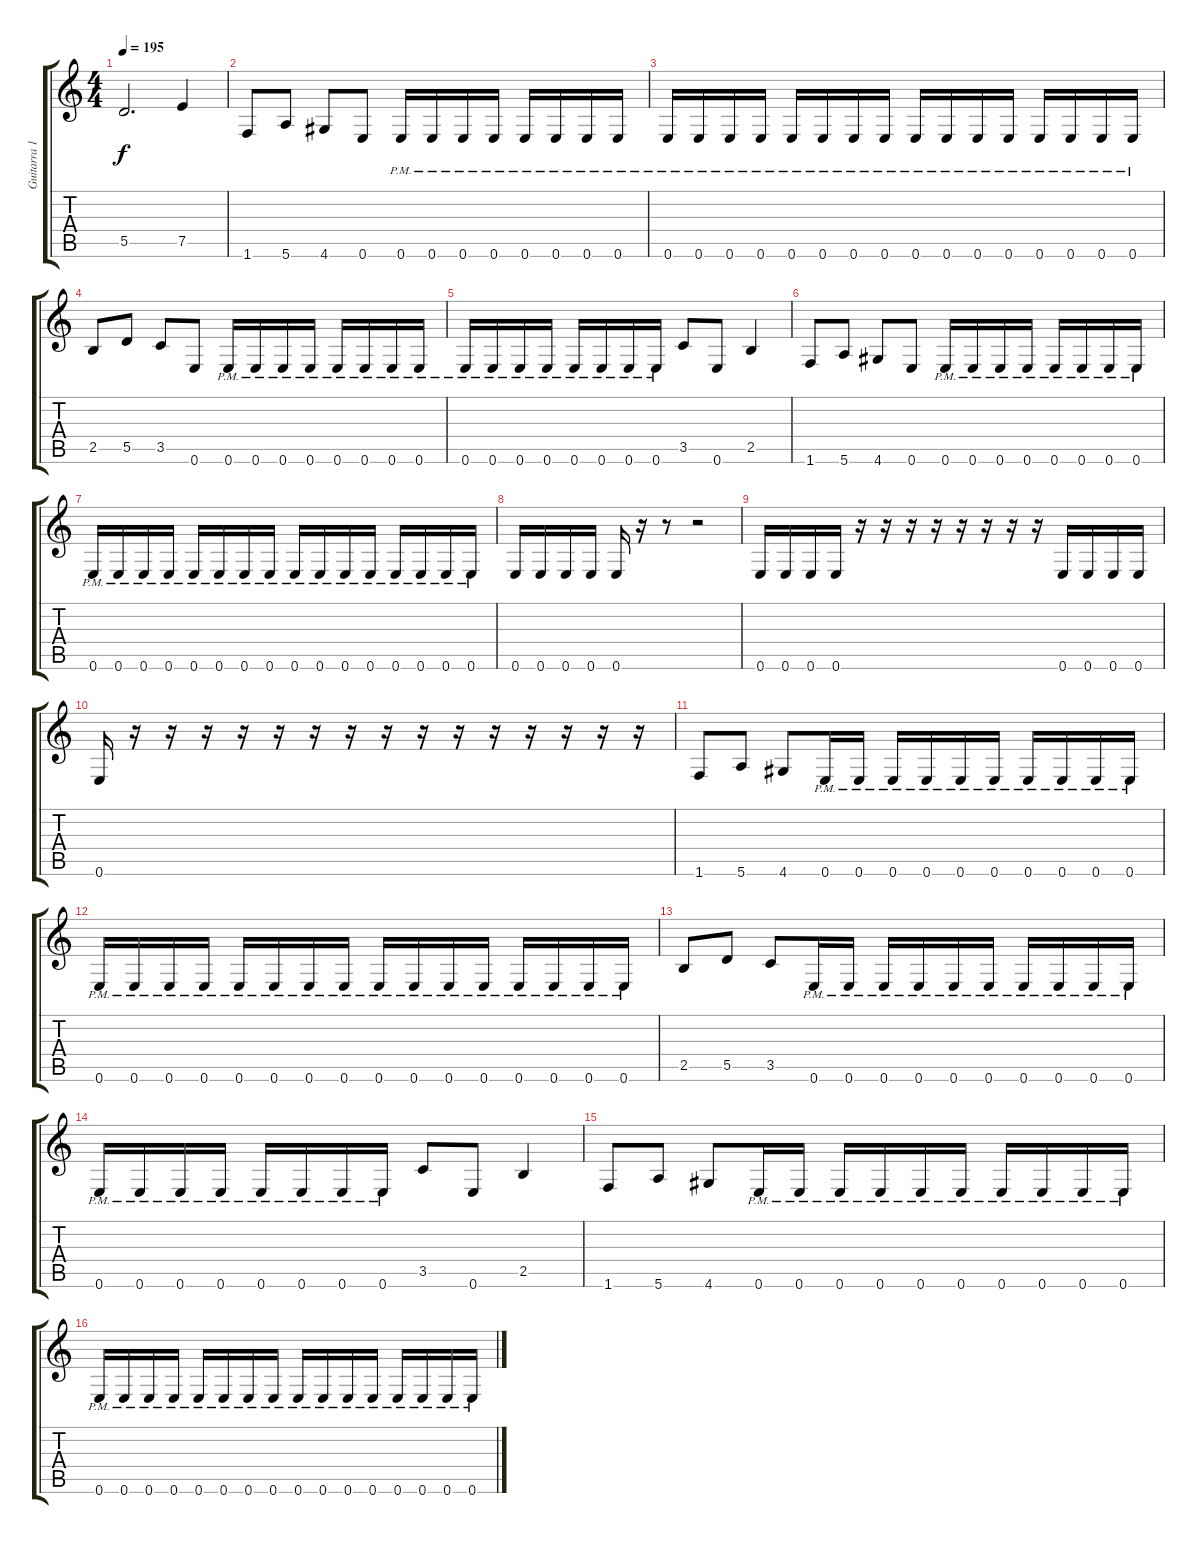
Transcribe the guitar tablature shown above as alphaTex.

\track ("Guitarra 1" "Guitarra 1") {instrument distortionguitar}
\staff {score tabs}
\tuning (E4 B3 G3 D3 A2 E2) {hide}
\ts (4 4)
\tempo 195
\clef g2
\ks c
5.5.2{d dy f} 7.5.4 |
1.6.8 5.6.8 4.6.8 0.6.8 0.6{pm}.16 0.6{pm}.16 0.6{pm}.16 0.6{pm}.16 0.6{pm}.16 0.6{pm}.16 0.6{pm}.16 0.6{pm}.16 |
0.6{pm}.16 0.6{pm}.16 0.6{pm}.16 0.6{pm}.16 0.6{pm}.16 0.6{pm}.16 0.6{pm}.16 0.6{pm}.16 0.6{pm}.16 0.6{pm}.16 0.6{pm}.16 0.6{pm}.16 0.6{pm}.16 0.6{pm}.16 0.6{pm}.16 0.6{pm}.16 |
2.5.8 5.5.8 3.5.8 0.6.8 0.6{pm}.16 0.6{pm}.16 0.6{pm}.16 0.6{pm}.16 0.6{pm}.16 0.6{pm}.16 0.6{pm}.16 0.6{pm}.16 |
0.6{pm}.16 0.6{pm}.16 0.6{pm}.16 0.6{pm}.16 0.6{pm}.16 0.6{pm}.16 0.6{pm}.16 0.6{pm}.16 3.5.8 0.6.8 2.5.4 |
1.6.8 5.6.8 4.6.8 0.6.8 0.6{pm}.16 0.6{pm}.16 0.6{pm}.16 0.6{pm}.16 0.6{pm}.16 0.6{pm}.16 0.6{pm}.16 0.6{pm}.16 |
0.6{pm}.16 0.6{pm}.16 0.6{pm}.16 0.6{pm}.16 0.6{pm}.16 0.6{pm}.16 0.6{pm}.16 0.6{pm}.16 0.6{pm}.16 0.6{pm}.16 0.6{pm}.16 0.6{pm}.16 0.6{pm}.16 0.6{pm}.16 0.6{pm}.16 0.6{pm}.16 |
0.6.16 0.6.16 0.6.16 0.6.16 0.6.16 r.16 r.8 r.2 |
0.6.16 0.6.16 0.6.16 0.6.16 r.16 r.16 r.16 r.16 r.16 r.16 r.16 r.16 0.6.16 0.6.16 0.6.16 0.6.16 |
0.6.16 r.16 r.16 r.16 r.16 r.16 r.16 r.16 r.16 r.16 r.16 r.16 r.16 r.16 r.16 r.16 |
1.6.8 5.6.8 4.6.8 0.6{pm}.16 0.6{pm}.16 0.6{pm}.16 0.6{pm}.16 0.6{pm}.16 0.6{pm}.16 0.6{pm}.16 0.6{pm}.16 0.6{pm}.16 0.6{pm}.16 |
0.6{pm}.16 0.6{pm}.16 0.6{pm}.16 0.6{pm}.16 0.6{pm}.16 0.6{pm}.16 0.6{pm}.16 0.6{pm}.16 0.6{pm}.16 0.6{pm}.16 0.6{pm}.16 0.6{pm}.16 0.6{pm}.16 0.6{pm}.16 0.6{pm}.16 0.6{pm}.16 |
2.5.8 5.5.8 3.5.8 0.6{pm}.16 0.6{pm}.16 0.6{pm}.16 0.6{pm}.16 0.6{pm}.16 0.6{pm}.16 0.6{pm}.16 0.6{pm}.16 0.6{pm}.16 0.6{pm}.16 |
0.6{pm}.16 0.6{pm}.16 0.6{pm}.16 0.6{pm}.16 0.6{pm}.16 0.6{pm}.16 0.6{pm}.16 0.6{pm}.16 3.5.8 0.6.8 2.5.4 |
1.6.8 5.6.8 4.6.8 0.6{pm}.16 0.6{pm}.16 0.6{pm}.16 0.6{pm}.16 0.6{pm}.16 0.6{pm}.16 0.6{pm}.16 0.6{pm}.16 0.6{pm}.16 0.6{pm}.16 |
0.6{pm}.16 0.6{pm}.16 0.6{pm}.16 0.6{pm}.16 0.6{pm}.16 0.6{pm}.16 0.6{pm}.16 0.6{pm}.16 0.6{pm}.16 0.6{pm}.16 0.6{pm}.16 0.6{pm}.16 0.6{pm}.16 0.6{pm}.16 0.6{pm}.16 0.6{pm}.16
